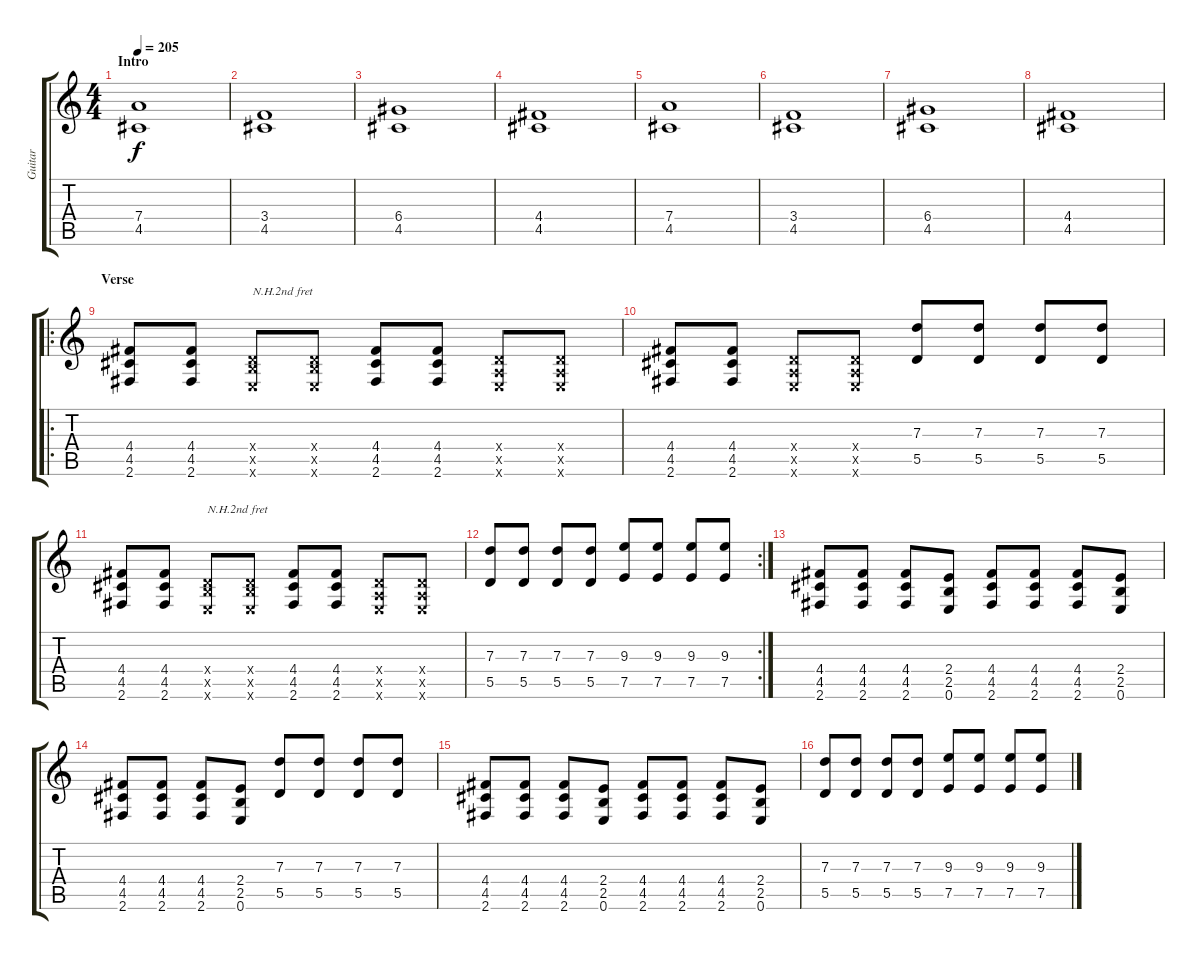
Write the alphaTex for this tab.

\track ("Guitar" "Guitar") {instrument distortionguitar}
\staff {score tabs}
\tuning (E4 B3 G3 D3 A2 E2) {hide}
\ts (4 4)
\section ("" "Intro")
\tempo 205
\clef g2
\ks c
(7.4 4.5).1{dy f instrument distortionguitar} |
(3.4 4.5).1 |
(6.4 4.5).1 |
(4.4 4.5).1 |
(7.4 4.5).1 |
(3.4 4.5).1 |
(6.4 4.5).1 |
(4.4 4.5).1 |
\ro
\section ("" "Verse")
(4.4 4.5 2.6).8 (4.4 4.5 2.6).8 (0.4{x} 2.5{x} 0.6{x}).8{txt "N.H.2nd fret"} (0.4{x} 2.5{x} 0.6{x}).8 (4.4 4.5 2.6).8 (4.4 4.5 2.6).8 (0.4{x} 0.5{x} 0.6{x}).8 (0.4{x} 0.5{x} 0.6{x}).8 |
(4.4 4.5 2.6).8 (4.4 4.5 2.6).8 (0.4{x} 0.5{x} 0.6{x}).8 (0.4{x} 0.5{x} 0.6{x}).8 (7.3 5.5).8 (7.3 5.5).8 (7.3 5.5).8 (7.3 5.5).8 |
(4.4 4.5 2.6).8 (4.4 4.5 2.6).8 (0.4{x} 2.5{x} 0.6{x}).8{txt "N.H.2nd fret"} (0.4{x} 2.5{x} 0.6{x}).8 (4.4 4.5 2.6).8 (4.4 4.5 2.6).8 (0.4{x} 0.5{x} 0.6{x}).8 (0.4{x} 0.5{x} 0.6{x}).8 |
\rc 2
(7.3 5.5).8 (7.3 5.5).8 (7.3 5.5).8 (7.3 5.5).8 (9.3 7.5).8 (9.3 7.5).8 (9.3 7.5).8 (9.3 7.5).8 |
(4.4 4.5 2.6).8 (4.4 4.5 2.6).8 (4.4 4.5 2.6).8 (2.4 2.5 0.6).8 (4.4 4.5 2.6).8 (4.4 4.5 2.6).8 (4.4 4.5 2.6).8 (2.4 2.5 0.6).8 |
(4.4 4.5 2.6).8 (4.4 4.5 2.6).8 (4.4 4.5 2.6).8 (2.4 2.5 0.6).8 (7.3 5.5).8 (7.3 5.5).8 (7.3 5.5).8 (7.3 5.5).8 |
(4.4 4.5 2.6).8 (4.4 4.5 2.6).8 (4.4 4.5 2.6).8 (2.4 2.5 0.6).8 (4.4 4.5 2.6).8 (4.4 4.5 2.6).8 (4.4 4.5 2.6).8 (2.4 2.5 0.6).8 |
(7.3 5.5).8 (7.3 5.5).8 (7.3 5.5).8 (7.3 5.5).8 (9.3 7.5).8 (9.3 7.5).8 (9.3 7.5).8 (9.3 7.5).8
